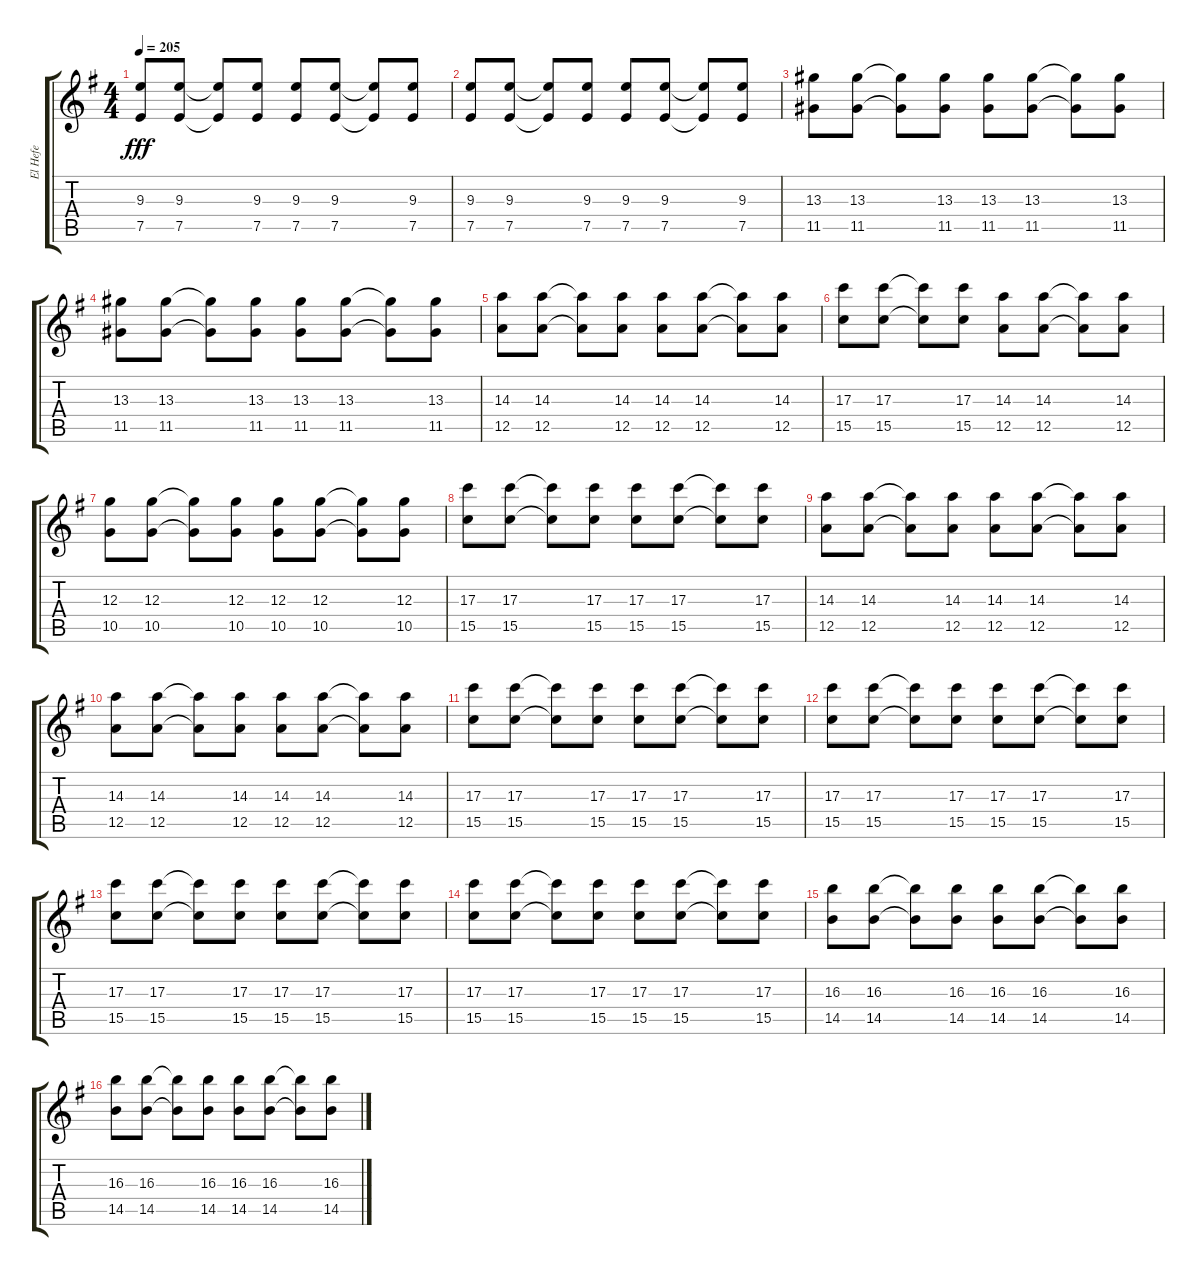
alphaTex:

\track ("El Hefe" "El Hefe") {instrument overdrivenguitar}
\staff {score tabs}
\tuning (E4 B3 G3 D3 A2 E2) {hide}
\ts (4 4)
\tempo 205
\clef g2
\ks eminor
(9.3 7.5).8{dy fff} (9.3 7.5).8 (9.3{t} 7.5{t}).8 (9.3 7.5).8 (9.3 7.5).8 (9.3 7.5).8 (9.3{t} 7.5{t}).8 (9.3 7.5).8 |
(9.3 7.5).8 (9.3 7.5).8 (9.3{t} 7.5{t}).8 (9.3 7.5).8 (9.3 7.5).8 (9.3 7.5).8 (9.3{t} 7.5{t}).8 (9.3 7.5).8 |
(13.3 11.5).8 (13.3 11.5).8 (13.3{t} 11.5{t}).8 (13.3 11.5).8 (13.3 11.5).8 (13.3 11.5).8 (13.3{t} 11.5{t}).8 (13.3 11.5).8 |
(13.3 11.5).8 (13.3 11.5).8 (13.3{t} 11.5{t}).8 (13.3 11.5).8 (13.3 11.5).8 (13.3 11.5).8 (13.3{t} 11.5{t}).8 (13.3 11.5).8 |
(14.3 12.5).8 (14.3 12.5).8 (14.3{t} 12.5{t}).8 (14.3 12.5).8 (14.3 12.5).8 (14.3 12.5).8 (14.3{t} 12.5{t}).8 (14.3 12.5).8 |
(17.3 15.5).8 (17.3 15.5).8 (17.3{t} 15.5{t}).8 (17.3 15.5).8 (14.3 12.5).8 (14.3 12.5).8 (14.3{t} 12.5{t}).8 (14.3 12.5).8 |
(12.3 10.5).8 (12.3 10.5).8 (12.3{t} 10.5{t}).8 (12.3 10.5).8 (12.3 10.5).8 (12.3 10.5).8 (12.3{t} 10.5{t}).8 (12.3 10.5).8 |
(17.3 15.5).8 (17.3 15.5).8 (17.3{t} 15.5{t}).8 (17.3 15.5).8 (17.3 15.5).8 (17.3 15.5).8 (17.3{t} 15.5{t}).8 (17.3 15.5).8 |
(14.3 12.5).8 (14.3 12.5).8 (14.3{t} 12.5{t}).8 (14.3 12.5).8 (14.3 12.5).8 (14.3 12.5).8 (14.3{t} 12.5{t}).8 (14.3 12.5).8 |
(14.3 12.5).8 (14.3 12.5).8 (14.3{t} 12.5{t}).8 (14.3 12.5).8 (14.3 12.5).8 (14.3 12.5).8 (14.3{t} 12.5{t}).8 (14.3 12.5).8 |
(17.3 15.5).8 (17.3 15.5).8 (17.3{t} 15.5{t}).8 (17.3 15.5).8 (17.3 15.5).8 (17.3 15.5).8 (17.3{t} 15.5{t}).8 (17.3 15.5).8 |
(17.3 15.5).8 (17.3 15.5).8 (17.3{t} 15.5{t}).8 (17.3 15.5).8 (17.3 15.5).8 (17.3 15.5).8 (17.3{t} 15.5{t}).8 (17.3 15.5).8 |
(17.3 15.5).8 (17.3 15.5).8 (17.3{t} 15.5{t}).8 (17.3 15.5).8 (17.3 15.5).8 (17.3 15.5).8 (17.3{t} 15.5{t}).8 (17.3 15.5).8 |
(17.3 15.5).8 (17.3 15.5).8 (17.3{t} 15.5{t}).8 (17.3 15.5).8 (17.3 15.5).8 (17.3 15.5).8 (17.3{t} 15.5{t}).8 (17.3 15.5).8 |
(16.3 14.5).8 (16.3 14.5).8 (16.3{t} 14.5{t}).8 (16.3 14.5).8 (16.3 14.5).8 (16.3 14.5).8 (16.3{t} 14.5{t}).8 (16.3 14.5).8 |
(16.3 14.5).8 (16.3 14.5).8 (16.3{t} 14.5{t}).8 (16.3 14.5).8 (16.3 14.5).8 (16.3 14.5).8 (16.3{t} 14.5{t}).8 (16.3 14.5).8
